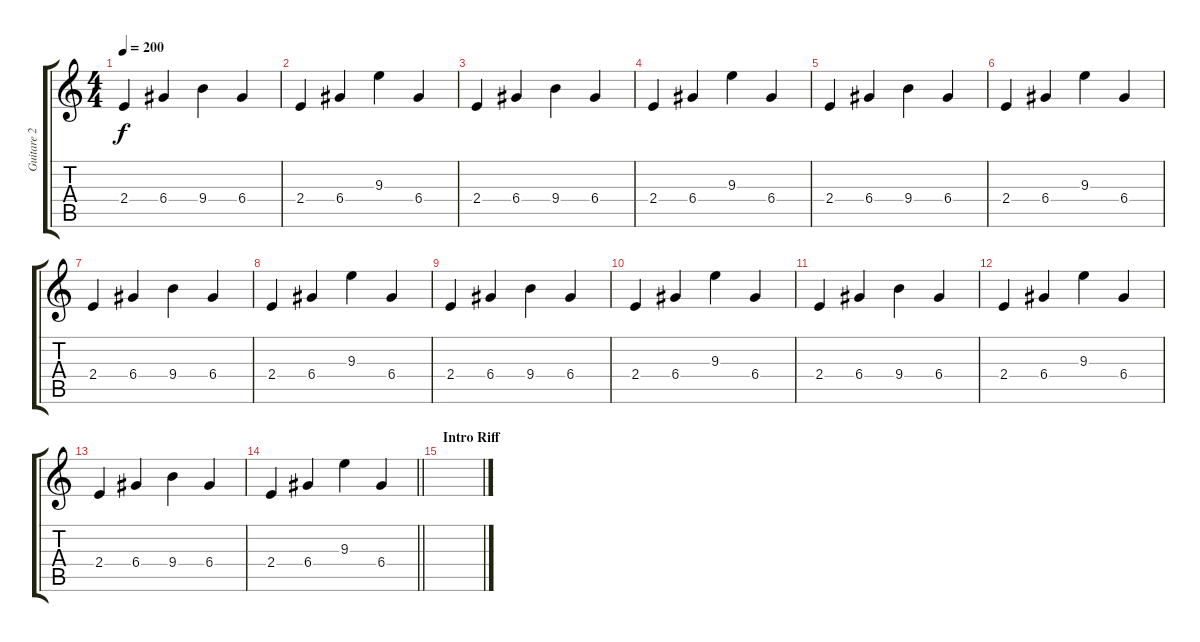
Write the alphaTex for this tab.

\track ("Guitare 2" "Guitare 2") {instrument overdrivenguitar}
\staff {score tabs}
\tuning (E4 B3 G3 D3 A2 E2) {hide}
\ts (4 4)
\tempo 200
\clef g2
\ks c
2.4.4{dy f} 6.4.4 9.4.4 6.4.4 |
2.4.4 6.4.4 9.3.4 6.4.4 |
2.4.4 6.4.4 9.4.4 6.4.4 |
2.4.4 6.4.4 9.3.4 6.4.4 |
2.4.4 6.4.4 9.4.4 6.4.4 |
2.4.4 6.4.4 9.3.4 6.4.4 |
2.4.4 6.4.4 9.4.4 6.4.4 |
2.4.4 6.4.4 9.3.4 6.4.4 |
2.4.4 6.4.4 9.4.4 6.4.4 |
2.4.4 6.4.4 9.3.4 6.4.4 |
2.4.4 6.4.4 9.4.4 6.4.4 |
2.4.4 6.4.4 9.3.4 6.4.4 |
2.4.4 6.4.4 9.4.4 6.4.4 |
\barLineRight lightlight
2.4.4 6.4.4 9.3.4 6.4.4 |
\section ("" "Intro Riff")
